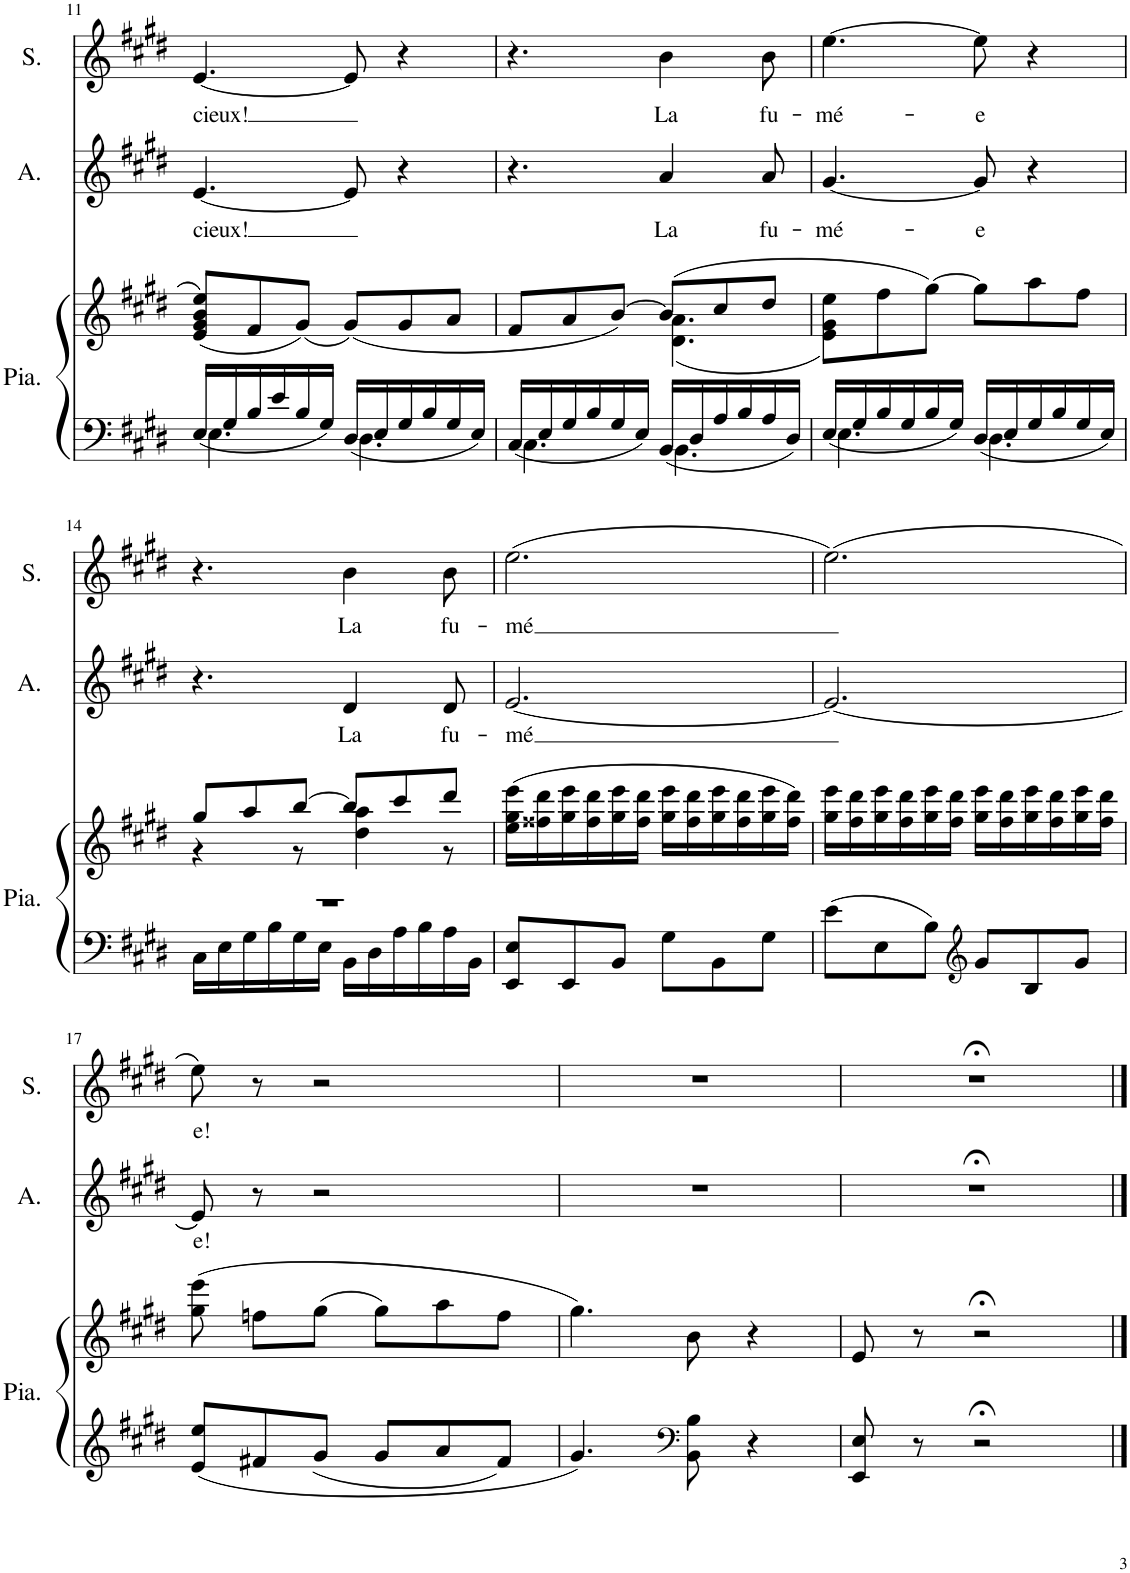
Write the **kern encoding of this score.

**kern	**kern	**kern	**text	**kern	**text
*part3	*part3	*part2	*part2	*part1	*part1
*staff4	*staff3	*staff2	*staff2	*staff1	*staff1
*I"Piano	*	*I"Alto	*	*I"Soprano	*
*I'Pia.	*	*I'A.	*	*I'S.	*
!!LO:PB:g=z
*clefF4	*clefG2	*clefG2	*	*clefG2	*
*k[f#c#g#d#]	*k[f#c#g#d#]	*k[f#c#g#d#]	*	*k[f#c#g#d#]	*
*M6/8	*M6/8	*M6/8	*	*M6/8	*
=11	=11	=11	=11	=11	=11
*^	*	*	*	*	*
!	!	!	!	!LO:LY:b	!	!LO:LY:b
16E/LL	4.E\	(8e/ 8g#/ 8b/ 8ee/L	[4.e/	cieux!	[4.e/	cieux!
16G#/	.	.	.	.	.	.
16B/	.	8f#/	.	.	.	.
16e/	.	.	.	.	.	.
16B/	.	(8g#/J)	.	.	.	.
16G#/JJ	.	.	.	.	.	.
16D#/LL	4.D#\	(8g#/L)	8e/]	.	8e/]	.
16E/	.	.	.	.	.	.
16G#/	.	8g#/	4r	.	4r	.
16B/	.	.	.	.	.	.
16G#/	.	8a/J	.	.	.	.
16E/JJ	.	.	.	.	.	.
=12	=12	=12	=12	=12	=12	=12
*	*	*^	*	*	*	*
16C#/LL	4.C#\	8f#/L	4.ryy	4.r	.	4.r	.
16E/	.	.	.	.	.	.	.
16G#/	.	8a/	.	.	.	.	.
16B/	.	.	.	.	.	.	.
16G#/	.	[8b/J)	.	.	.	.	.
16E/JJ	.	.	.	.	.	.	.
!	!	!	!	!	!LO:LY:b	!	!LO:LY:b
16BB/LL	4.BB\	(8b/L]	(4.d#\ 4.a\	4a/	La	4b\	La
16D#/	.	.	.	.	.	.	.
16A/	.	8cc#/	.	.	.	.	.
16B/	.	.	.	.	.	.	.
!	!	!	!	!	!LO:LY:b	!	!LO:LY:b
16A/	.	8dd#/J	.	8a/	fu-	8b\	fu-
16D#/JJ	.	.	.	.	.	.	.
*	*	*v	*v	*	*	*	*
=13	=13	=13	=13	=13	=13	=13
!	!	!	!	!LO:LY:b	!	!LO:LY:b
16E/LL	4.E\	8e\ 8g#\ 8ee\L)	[4.g#/	-mé-	[4.ee\	-mé-
16G#/	.	.	.	.	.	.
16B/	.	8ff#\	.	.	.	.
16G#/	.	.	.	.	.	.
16B/	.	[8gg#\J)	.	.	.	.
16G#/JJ	.	.	.	.	.	.
!	!	!	!	!LO:LY:b	!	!LO:LY:b
16D#/LL	4.D#\	8gg#\L]	8g#/]	-e	8ee\]	-e
16E/	.	.	.	.	.	.
16G#/	.	8aa\	4r	.	4r	.
16B/	.	.	.	.	.	.
16G#/	.	8ff#\J	.	.	.	.
16E/JJ	.	.	.	.	.	.
!!LO:LB:g=z
=14	=14	=14	=14	=14	=14	=14
*	*	*^	*	*	*	*
2.r	16C#\LL	8gg#/L	4r	4.r	.	4.r	.
.	16E\	.	.	.	.	.	.
.	16G#\	8aa/	.	.	.	.	.
.	16B\	.	.	.	.	.	.
.	16G#\	[8bb/J	8r	.	.	.	.
.	16E\JJ	.	.	.	.	.	.
!	!	!	!	!	!LO:LY:b	!	!LO:LY:b
.	16BB\LL	8bb/L]	4dd#\ 4aa\	4d#/	La	4b\	La
.	16D#\	.	.	.	.	.	.
.	16A\	8ccc#/	.	.	.	.	.
.	16B\	.	.	.	.	.	.
!	!	!	!	!	!LO:LY:b	!	!LO:LY:b
.	16A\	8ddd#/J	8r	8d#/	fu-	8b\	fu-
.	16BB\JJ	.	.	.	.	.	.
*	*	*v	*v	*	*	*	*
=15	=15	=15	=15	=15	=15	=15
!	!	!	!	!LO:LY:b	!	!LO:LY:b
*v	*v	*	*	*	*	*
8EE/ 8E/L	(16ee\ 16gg#\ 16eee\LL	[2.e/	-mé	(2.ee\	-mé
.	16ff##X\ 16ddd#\	.	.	.	.
8EE/	16gg#\ 16eee\	.	.	.	.
.	16ff##\ 16ddd#\	.	.	.	.
8BB/J	16gg#\ 16eee\	.	.	.	.
.	16ff##\ 16ddd#\JJ	.	.	.	.
8G#\L	16gg#\ 16eee\LL	.	.	.	.
.	16ff##\ 16ddd#\	.	.	.	.
8BB\	16gg#\ 16eee\	.	.	.	.
.	16ff##\ 16ddd#\	.	.	.	.
8G#\J	16gg#\ 16eee\	.	.	.	.
.	16ff##\ 16ddd#\JJ)	.	.	.	.
=16	=16	=16	=16	=16	=16
8e\L	16gg#\ 16eee\LL	2.e/_	.	(2.ee\)	.
.	16ff#\ 16ddd#\	.	.	.	.
8E\	16gg#\ 16eee\	.	.	.	.
.	16ff#\ 16ddd#\	.	.	.	.
8B\J	16gg#\ 16eee\	.	.	.	.
.	16ff#\ 16ddd#\JJ	.	.	.	.
*clefG2	*	*	*	*	*
8g#/L	16gg#\ 16eee\LL	.	.	.	.
.	16ff#\ 16ddd#\	.	.	.	.
8B/	16gg#\ 16eee\	.	.	.	.
.	16ff#\ 16ddd#\	.	.	.	.
8g#/J	16gg#\ 16eee\	.	.	.	.
.	16ff#\ 16ddd#\JJ	.	.	.	.
!!LO:LB:g=z
=17	=17	=17	=17	=17	=17
!	!	!	!LO:LY:b	!	!LO:LY:b
8e/ 8ee/L	(8gg#\ 8eee\	8e/]	e!	8ee\)	e!
8f#X/	8ffn\L	8r	.	8r	.
8g#/J	(8gg#\J	2r	.	2r	.
8g#/L	8gg#\L)	.	.	.	.
8a/	8aa\	.	.	.	.
8f#/J	8ff\J	.	.	.	.
=18	=18	=18	=18	=18	=18
4.g#/	4.gg#\)	2.r	.	2.r	.
*clefF4	*	*	*	*	*
8BB\ 8B\	8b\	.	.	.	.
4r	4r	.	.	.	.
=19	=19	=19	=19	=19	=19
8EE/ 8E/	8e/	2.r;<	.	2.r;<	.
8r	8r	.	.	.	.
2r;<	2r;<	.	.	.	.
==	==	==	==	==	==
*-	*-	*-	*-	*-	*-
